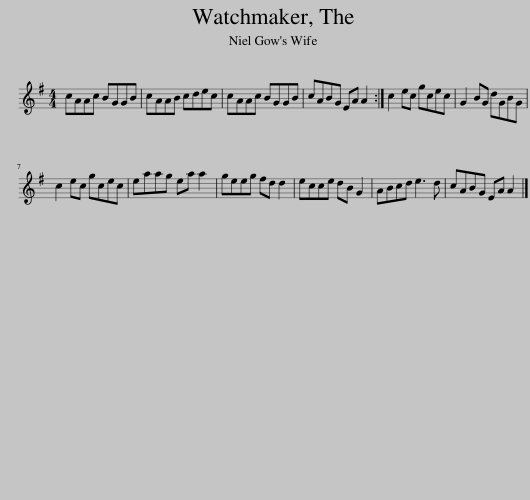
X:1
L:1/8
M:4/4
I:linebreak $
K:G
V:1 treble
V:1
 cAAc BGGB | cAAB cdec | cAAc BGGB | cABG EA A2 :| c2 ec gcec | %5
 G2 BG dGBG |$ c2 ec gcec | eaag ea a2 | geeg fd d2 | ecce dB G2 | %10
 ABcd e3 d | cABG EA A2 |] %12
